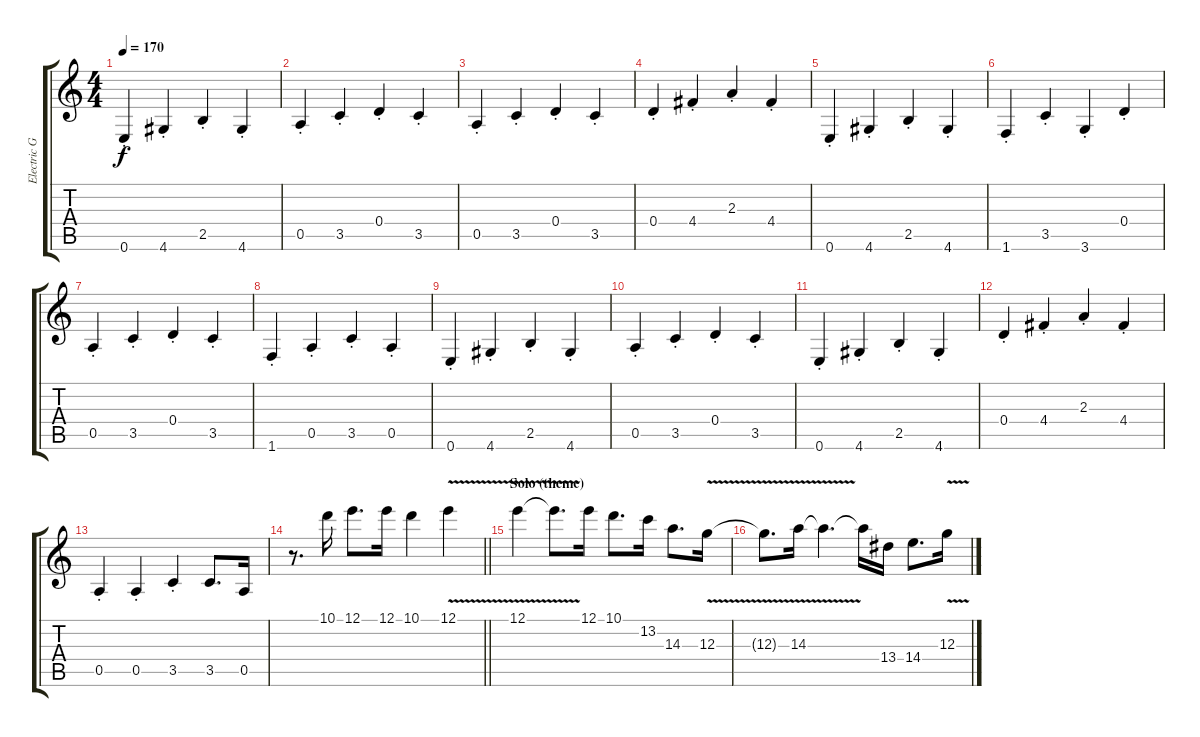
\track ("Electric Guitar" "Electric G") {instrument distortionguitar}
\staff {score tabs}
\tuning (E4 B3 G3 D3 A2 E2) {hide}
\ts (4 4)
\tempo 170
\clef g2
\ks aminor
0.6{st}.4{dy f} 4.6{st}.4 2.5{st}.4 4.6{st}.4 |
0.5{st}.4 3.5{st}.4 0.4{st}.4 3.5{st}.4 |
0.5{st}.4 3.5{st}.4 0.4{st}.4 3.5{st}.4 |
0.4{st}.4 4.4{st}.4 2.3{st}.4 4.4{st}.4 |
0.6{st}.4 4.6{st}.4 2.5{st}.4 4.6{st}.4 |
1.6{st}.4 3.5{st}.4 3.6{st}.4 0.4{st}.4 |
0.5{st}.4 3.5{st}.4 0.4{st}.4 3.5{st}.4 |
1.6{st}.4 0.5{st}.4 3.5{st}.4 0.5{st}.4 |
0.6{st}.4 4.6{st}.4 2.5{st}.4 4.6{st}.4 |
0.5{st}.4 3.5{st}.4 0.4{st}.4 3.5{st}.4 |
0.6{st}.4 4.6{st}.4 2.5{st}.4 4.6{st}.4 |
0.4{st}.4 4.4{st}.4 2.3{st}.4 4.4{st}.4 |
0.5{st}.4 0.5{st}.4 3.5{st}.4 3.5.8{d} 0.5.16 |
\barLineRight lightlight
r.8{d} 10.1.16 12.1.8{d} 12.1.16 10.1.4 12.1{v}.4 |
\section ("" "Solo (theme)")
12.1{v}.4 12.1{t}.8{d} 12.1.16 10.1.8{d} 13.2.16 14.3.8{d} 12.3{v}.16 |
12.3{t}.8{d} 14.3{v}.16 14.3{t}.4{d} 14.3{t}.16 13.4.16 14.4.8{d} 12.3{v}.16
